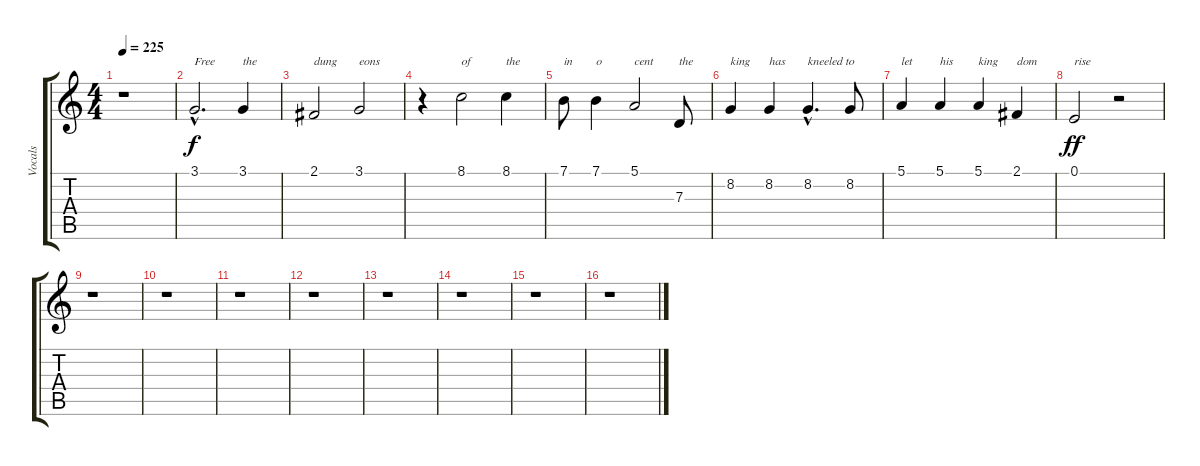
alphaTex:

\track ("Vocals" "Vocals") {instrument lead2sawtooth}
\staff {score tabs}
\tuning (E4 B3 G3 D3 A2 E2) {hide}
\ts (4 4)
\tempo 225
\clef g2
\ks c
r.1{dy f} |
3.1{hac}.2{d txt "Free"} 3.1.4{txt "the"} |
2.1.2{txt "dung"} 3.1.2{txt "eons"} |
r.4 8.1.2{txt "of"} 8.1.4{txt "the"} |
7.1.8{txt "in"} 7.1.4{txt "o"} 5.1.2{txt "cent"} 7.3.8{txt "the"} |
8.2.4{txt "king"} 8.2.4{txt "has"} 8.2{hac}.4{d txt "kneeled to"} 8.2.8 |
5.1.4{txt "let"} 5.1.4{txt "his"} 5.1.4{txt "king"} 2.1.4{txt "dom"} |
0.1.2{txt "rise" dy ff} r.2 |
r.1 |
r.1 |
r.1 |
r.1 |
r.1 |
r.1 |
r.1 |
r.1
